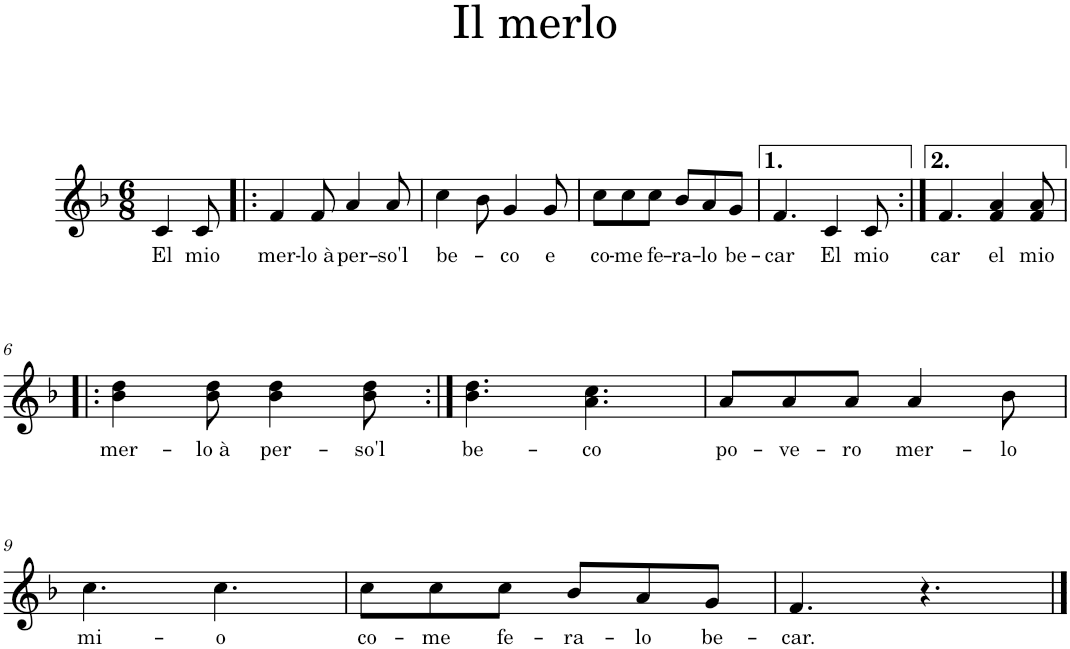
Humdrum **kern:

**kern	**text
*part1	*part1
*staff1	*staff1
*I"Voice	*
*I'Vo.	*
*clefG2	*
*k[b-]	*
*M6/8	*
=	=
!	!LO:LY:b
4c/	El
!	!LO:LY:b
8c/	mio
=1!|:	=1!|:
!	!LO:LY:b
4f/	mer-
!	!LO:LY:b
8f/	-lo à
!	!LO:LY:b
4a/	per-
!	!LO:LY:b
8a/	-so'l
=2	=2
!	!LO:LY:b
4cc\	be-
8b-\	.
!	!LO:LY:b
4g/	-co
!	!LO:LY:b
8g/	e
=3	=3
!	!LO:LY:b
8cc\L	co-
!	!LO:LY:b
8cc\	-me
!	!LO:LY:b
8cc\J	fe-
!	!LO:LY:b
8b-/L	-ra-
!	!LO:LY:b
8a/	-lo
!	!LO:LY:b
8g/J	be-
=4	=4
!	!LO:LY:b
4.f/	-car
!	!LO:LY:b
4c/	El
!	!LO:LY:b
8c/	mio
=5:|!	=5:|!
!	!LO:LY:b
4.f/	-car
!	!LO:LY:b
4f/ 4a/	el
!	!LO:LY:b
8f/ 8a/	mio
!!LO:LB:g=z
=6!|:	=6!|:
!	!LO:LY:b
4b-\ 4dd\	mer-
!	!LO:LY:b
8b-\ 8dd\	-lo à
!	!LO:LY:b
4b-\ 4dd\	per-
!	!LO:LY:b
8b-\ 8dd\	-so'l
=7:|!	=7:|!
!	!LO:LY:b
4.b-\ 4.dd\	be-
!	!LO:LY:b
4.a\ 4.cc\	-co
=8	=8
!	!LO:LY:b
8a/L	po-
!	!LO:LY:b
8a/	-ve-
!	!LO:LY:b
8a/J	-ro
!	!LO:LY:b
4a/	mer-
!	!LO:LY:b
8b-\	-lo
!!LO:LB:g=z
=9	=9
!	!LO:LY:b
4.cc\	mi-
!	!LO:LY:b
4.cc\	-o
=10	=10
!	!LO:LY:b
8cc\L	co-
!	!LO:LY:b
8cc\	-me
!	!LO:LY:b
8cc\J	fe-
!	!LO:LY:b
8b-/L	-ra-
!	!LO:LY:b
8a/	-lo
!	!LO:LY:b
8g/J	be-
=11	=11
!	!LO:LY:b
4.f/	-car.
4.r	.
==	==
*-	*-
